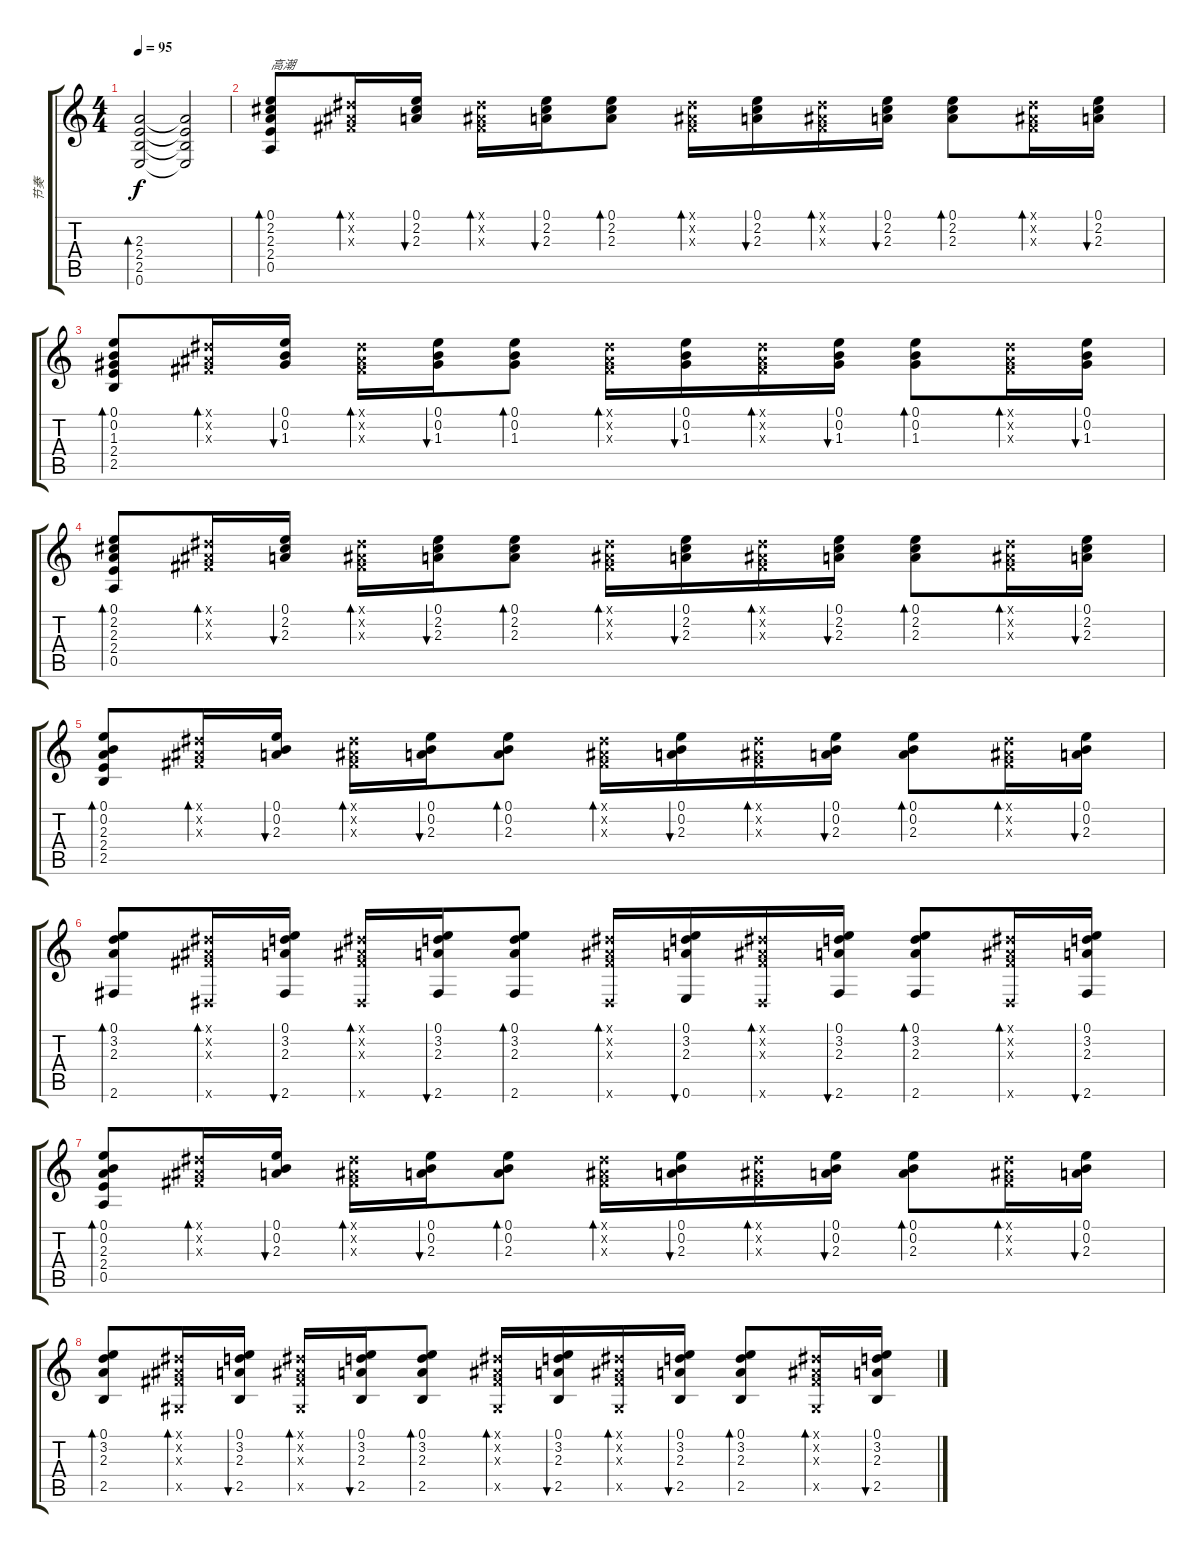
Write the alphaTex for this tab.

\track ("节奏" "节奏") {instrument acousticguitarnylon}
\staff {score tabs}
\tuning (E4 B3 G3 D3 A2 E2) {hide}
\ts (4 4)
\tempo 95
\clef g2
\ks c
(2.3 2.4 2.5 0.6).2{bd 240 dy f} (2.3{t} 2.4{t} 2.5{t} 0.6{t}).2 |
(0.1 2.2 2.3 2.4 0.5).8{bd 30 txt "高潮"} (-1.1{x} -1.2{x} -1.3{x}).16{bd 30} (0.1 2.2 2.3).16{bu 30} (-1.1{x} -1.2{x} -1.3{x}).16{bd 30} (0.1 2.2 2.3).16{bu 30} (0.1 2.2 2.3).8{bd 30} (-1.1{x} -1.2{x} -1.3{x}).16{bd 30} (0.1 2.2 2.3).16{bu 30} (-1.1{x} -1.2{x} -1.3{x}).16{bd 30} (0.1 2.2 2.3).16{bu 30} (0.1 2.2 2.3).8{bd 30} (-1.1{x} -1.2{x} -1.3{x}).16{bd 30} (0.1 2.2 2.3).16{bu 30} |
(0.1 0.2 1.3 2.4 2.5).8{bd 30} (-1.1{x} -1.2{x} -1.3{x}).16{bd 30} (0.1 0.2 1.3).16{bu 30} (-1.1{x} -1.2{x} -1.3{x}).16{bd 30} (0.1 0.2 1.3).16{bu 30} (0.1 0.2 1.3).8{bd 30} (-1.1{x} -1.2{x} -1.3{x}).16{bd 30} (0.1 0.2 1.3).16{bu 30} (-1.1{x} -1.2{x} -1.3{x}).16{bd 30} (0.1 0.2 1.3).16{bu 30} (0.1 0.2 1.3).8{bd 30} (-1.1{x} -1.2{x} -1.3{x}).16{bd 30} (0.1 0.2 1.3).16{bu 30} |
(0.1 2.2 2.3 2.4 0.5).8{bd 30} (-1.1{x} -1.2{x} -1.3{x}).16{bd 30} (0.1 2.2 2.3).16{bu 30} (-1.1{x} -1.2{x} -1.3{x}).16{bd 30} (0.1 2.2 2.3).16{bu 30} (0.1 2.2 2.3).8{bd 30} (-1.1{x} -1.2{x} -1.3{x}).16{bd 30} (0.1 2.2 2.3).16{bu 30} (-1.1{x} -1.2{x} -1.3{x}).16{bd 30} (0.1 2.2 2.3).16{bu 30} (0.1 2.2 2.3).8{bd 30} (-1.1{x} -1.2{x} -1.3{x}).16{bd 30} (0.1 2.2 2.3).16{bu 30} |
(0.1 0.2 2.3 2.4 2.5).8{bd 30} (-1.1{x} -1.2{x} -1.3{x}).16{bd 30} (0.1 0.2 2.3).16{bu 30} (-1.1{x} -1.2{x} -1.3{x}).16{bd 30} (0.1 0.2 2.3).16{bu 30} (0.1 0.2 2.3).8{bd 30} (-1.1{x} -1.2{x} -1.3{x}).16{bd 30} (0.1 0.2 2.3).16{bu 30} (-1.1{x} -1.2{x} -1.3{x}).16{bd 30} (0.1 0.2 2.3).16{bu 30} (0.1 0.2 2.3).8{bd 30} (-1.1{x} -1.2{x} -1.3{x}).16{bd 30} (0.1 0.2 2.3).16{bu 30} |
(0.1 3.2 2.3 2.6).8{bd 30} (-1.1{x} -1.2{x} -1.3{x} -1.6{x}).16{bd 30} (0.1 3.2 2.3 2.6).16{bu 30} (-1.1{x} -1.2{x} -1.3{x} -1.6{x}).16{bd 30} (0.1 3.2 2.3 2.6).16{bu 30} (0.1 3.2 2.3 2.6).8{bd 30} (-1.1{x} -1.2{x} -1.3{x} -1.6{x}).16{bd 30} (0.1 3.2 2.3 0.6).16{bu 30} (-1.1{x} -1.2{x} -1.3{x} -1.6{x}).16{bd 30} (0.1 3.2 2.3 2.6).16{bu 30} (0.1 3.2 2.3 2.6).8{bd 30} (-1.1{x} -1.2{x} -1.3{x} -1.6{x}).16{bd 30} (0.1 3.2 2.3 2.6).16{bu 30} |
(0.1 0.2 2.3 2.4 0.5).8{bd 30} (-1.1{x} -1.2{x} -1.3{x}).16{bd 30} (0.1 0.2 2.3).16{bu 30} (-1.1{x} -1.2{x} -1.3{x}).16{bd 30} (0.1 0.2 2.3).16{bu 30} (0.1 0.2 2.3).8{bd 30} (-1.1{x} -1.2{x} -1.3{x}).16{bd 30} (0.1 0.2 2.3).16{bu 30} (-1.1{x} -1.2{x} -1.3{x}).16{bd 30} (0.1 0.2 2.3).16{bu 30} (0.1 0.2 2.3).8{bd 30} (-1.1{x} -1.2{x} -1.3{x}).16{bd 30} (0.1 0.2 2.3).16{bu 30} |
(0.1 3.2 2.3 2.5).8{bd 30} (-1.1{x} -1.2{x} -1.3{x} -1.5{x}).16{bd 30} (0.1 3.2 2.3 2.5).16{bu 30} (-1.1{x} -1.2{x} -1.3{x} -1.5{x}).16{bd 30} (0.1 3.2 2.3 2.5).16{bu 30} (0.1 3.2 2.3 2.5).8{bd 30} (-1.1{x} -1.2{x} -1.3{x} -1.5{x}).16{bd 30} (0.1 3.2 2.3 2.5).16{bu 30} (-1.1{x} -1.2{x} -1.3{x} -1.5{x}).16{bd 30} (0.1 3.2 2.3 2.5).16{bu 30} (0.1 3.2 2.3 2.5).8{bd 30} (-1.1{x} -1.2{x} -1.3{x} -1.5{x}).16{bd 30} (0.1 3.2 2.3 2.5).16{bu 30}
